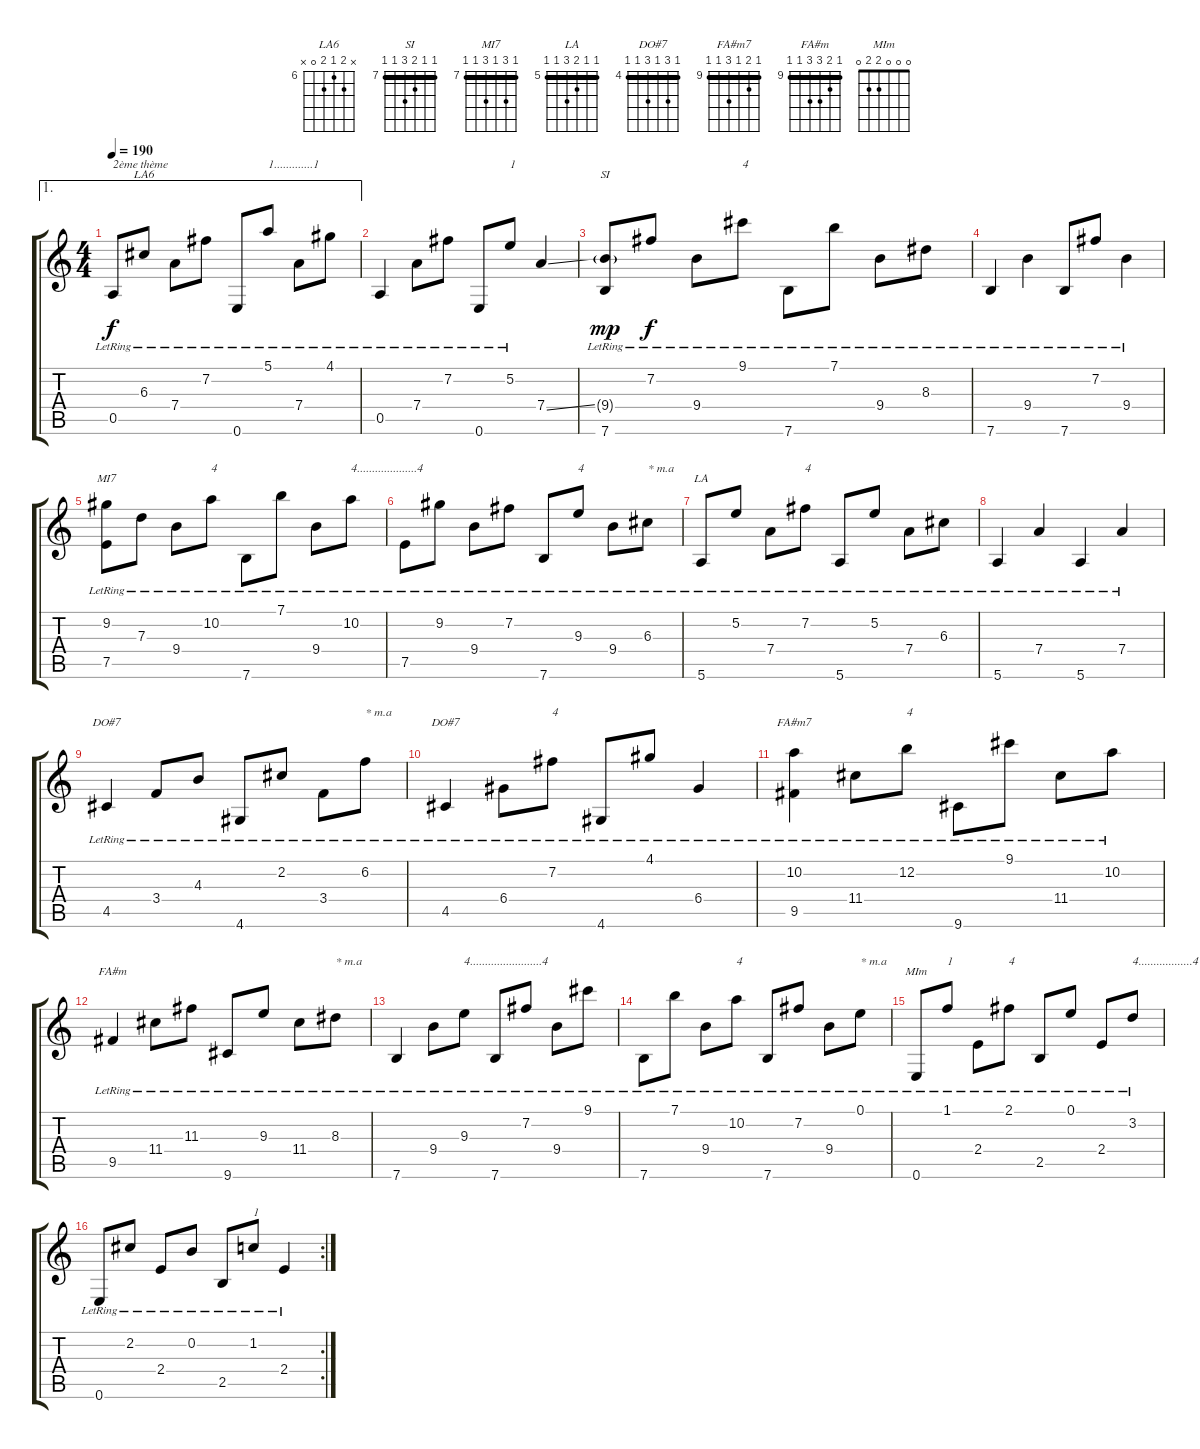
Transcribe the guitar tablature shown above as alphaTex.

\track "" {instrument acousticguitarnylon}
\staff {score tabs}
\tuning (E4 B3 G3 D3 A2 E2) {hide}
\chord ("LA6" x 7 6 7 0 x) {firstfret 6}
\chord ("SI" 7 7 8 9 7 7) {firstfret 7 barre 7}
\chord ("MI7" 7 9 7 9 7 7) {firstfret 7 barre 7}
\chord ("LA" 5 5 6 7 5 5) {firstfret 5 barre 5}
\chord ("DO#7" x 2 4 3 4 x)
\chord ("DO#7" 4 6 4 6 4 4) {firstfret 4 barre 4}
\chord ("FA#m7" 9 10 9 11 9 9) {firstfret 9 barre 9}
\chord ("FA#m" 9 10 11 11 9 9) {firstfret 9 barre 9}
\chord ("MIm" 0 0 0 2 2 0)
\ae 1
\ts (4 4)
\tempo 190
\clef g2
\ks c
0.5{lr}.8{txt "2ème thème" dy f} 6.3{lr}.8{ch "LA6"} 7.4{lr}.8 7.2{lr}.8 0.6{lr}.8 5.1{lr}.8{txt "1.............1"} 7.4{lr}.8 4.1{lr}.8 |
0.5{lr}.4 7.4{lr}.8 7.2{lr}.8 0.6{lr}.8 5.2{lr}.8{txt "1"} 7.4{ss}.4 |
(9.4{g lr} 7.6{lr}).8{ch "SI" dy mp} 7.2{lr}.8{dy f} 9.4{lr}.8 9.1{lr}.8{txt "4"} 7.6{lr}.8 7.1{lr}.8 9.4{lr}.8 8.3{lr}.8 |
7.6{lr}.4 9.4{lr}.4 7.6{lr}.8 7.2{lr}.8 9.4{lr}.4 |
(9.2{lr} 7.5{lr}).8{ch "MI7"} 7.3{lr}.8 9.4{lr}.8 10.2{lr}.8{txt "4"} 7.6{lr}.8 7.1{lr}.8 9.4{lr}.8 10.2{lr}.8{txt "4....................4"} |
7.5{lr}.8 9.2{lr}.8 9.4{lr}.8 7.2{lr}.8 7.6{lr}.8 9.3{lr}.8{txt "4"} 9.4{lr}.8 6.3{lr}.8{txt "* m.a"} |
5.6{lr}.8{ch "LA"} 5.2{lr}.8 7.4{lr}.8 7.2{lr}.8{txt "4"} 5.6{lr}.8 5.2{lr}.8 7.4{lr}.8 6.3{lr}.8 |
5.6{lr}.4 7.4{lr}.4 5.6{lr}.4 7.4{lr}.4 |
4.5{lr}.4{ch "DO#7"} 3.4{lr}.8 4.3{lr}.8 4.6{lr}.8 2.2{lr}.8 3.4{lr}.8 6.2{lr}.8{txt "* m.a"} |
4.5{lr}.4{ch "DO#7"} 6.4{lr}.8 7.2{lr}.8{txt "4"} 4.6{lr}.8 4.1{lr}.8 6.4{lr}.4 |
(10.2{lr} 9.5{lr}).4{ch "FA#m7"} 11.4{lr}.8 12.2{lr}.8{txt "4"} 9.6{lr}.8 9.1{lr}.8 11.4{lr}.8 10.2{lr}.8 |
9.5{lr}.4{ch "FA#m"} 11.4{lr}.8 11.3{lr}.8 9.6{lr}.8 9.3{lr}.8 11.4{lr}.8 8.3{lr}.8{txt "* m.a"} |
7.6{lr}.4 9.4{lr}.8 9.3{lr}.8{txt "4........................4"} 7.6{lr}.8 7.2{lr}.8 9.4{lr}.8 9.1{lr}.8 |
7.6{lr}.8 7.1{lr}.8 9.4{lr}.8 10.2{lr}.8{txt "4"} 7.6{lr}.8 7.2{lr}.8 9.4{lr}.8 0.1{lr}.8{txt "* m.a"} |
0.6{lr}.8{ch "MIm"} 1.1{lr}.8{txt "1"} 2.4{lr}.8 2.1{lr}.8{txt "4"} 2.5{lr}.8 0.1{lr}.8 2.4{lr}.8 3.2{lr}.8{txt "4..................4"} |
\rc 2
0.6{lr}.8 2.2{lr}.8 2.4{lr}.8 0.2{lr}.8 2.5{lr}.8 1.2{lr}.8{txt "1"} 2.4{lr}.4
